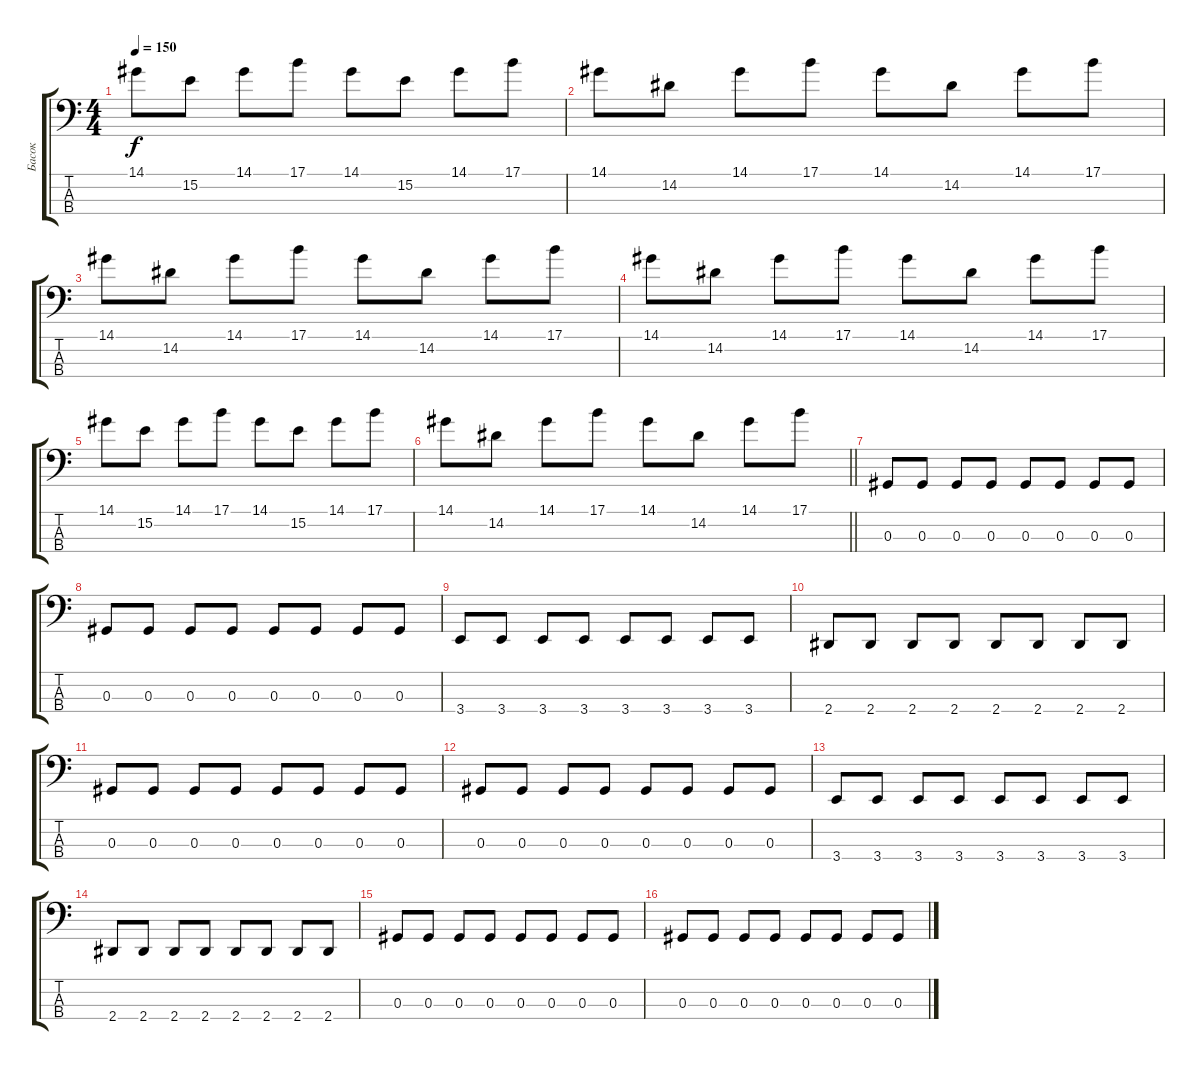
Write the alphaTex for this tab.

\track ("Басок" "Басок") {instrument electricbassfinger}
\staff {score tabs}
\tuning (Gb2 Db2 Ab1 Db1) {hide}
\ts (4 4)
\tempo 150
\clef f4
\ks c
14.1.8{dy f} 15.2.8 14.1.8 17.1.8 14.1.8 15.2.8 14.1.8 17.1.8 |
14.1.8 14.2.8 14.1.8 17.1.8 14.1.8 14.2.8 14.1.8 17.1.8 |
14.1.8 14.2.8 14.1.8 17.1.8 14.1.8 14.2.8 14.1.8 17.1.8 |
14.1.8 14.2.8 14.1.8 17.1.8 14.1.8 14.2.8 14.1.8 17.1.8 |
14.1.8 15.2.8 14.1.8 17.1.8 14.1.8 15.2.8 14.1.8 17.1.8 |
\barLineRight lightlight
14.1.8 14.2.8 14.1.8 17.1.8 14.1.8 14.2.8 14.1.8 17.1.8 |
0.3.8 0.3.8 0.3.8 0.3.8 0.3.8 0.3.8 0.3.8 0.3.8 |
0.3.8 0.3.8 0.3.8 0.3.8 0.3.8 0.3.8 0.3.8 0.3.8 |
3.4.8 3.4.8 3.4.8 3.4.8 3.4.8 3.4.8 3.4.8 3.4.8 |
2.4.8 2.4.8 2.4.8 2.4.8 2.4.8 2.4.8 2.4.8 2.4.8 |
0.3.8 0.3.8 0.3.8 0.3.8 0.3.8 0.3.8 0.3.8 0.3.8 |
0.3.8 0.3.8 0.3.8 0.3.8 0.3.8 0.3.8 0.3.8 0.3.8 |
3.4.8 3.4.8 3.4.8 3.4.8 3.4.8 3.4.8 3.4.8 3.4.8 |
2.4.8 2.4.8 2.4.8 2.4.8 2.4.8 2.4.8 2.4.8 2.4.8 |
0.3.8 0.3.8 0.3.8 0.3.8 0.3.8 0.3.8 0.3.8 0.3.8 |
0.3.8 0.3.8 0.3.8 0.3.8 0.3.8 0.3.8 0.3.8 0.3.8
